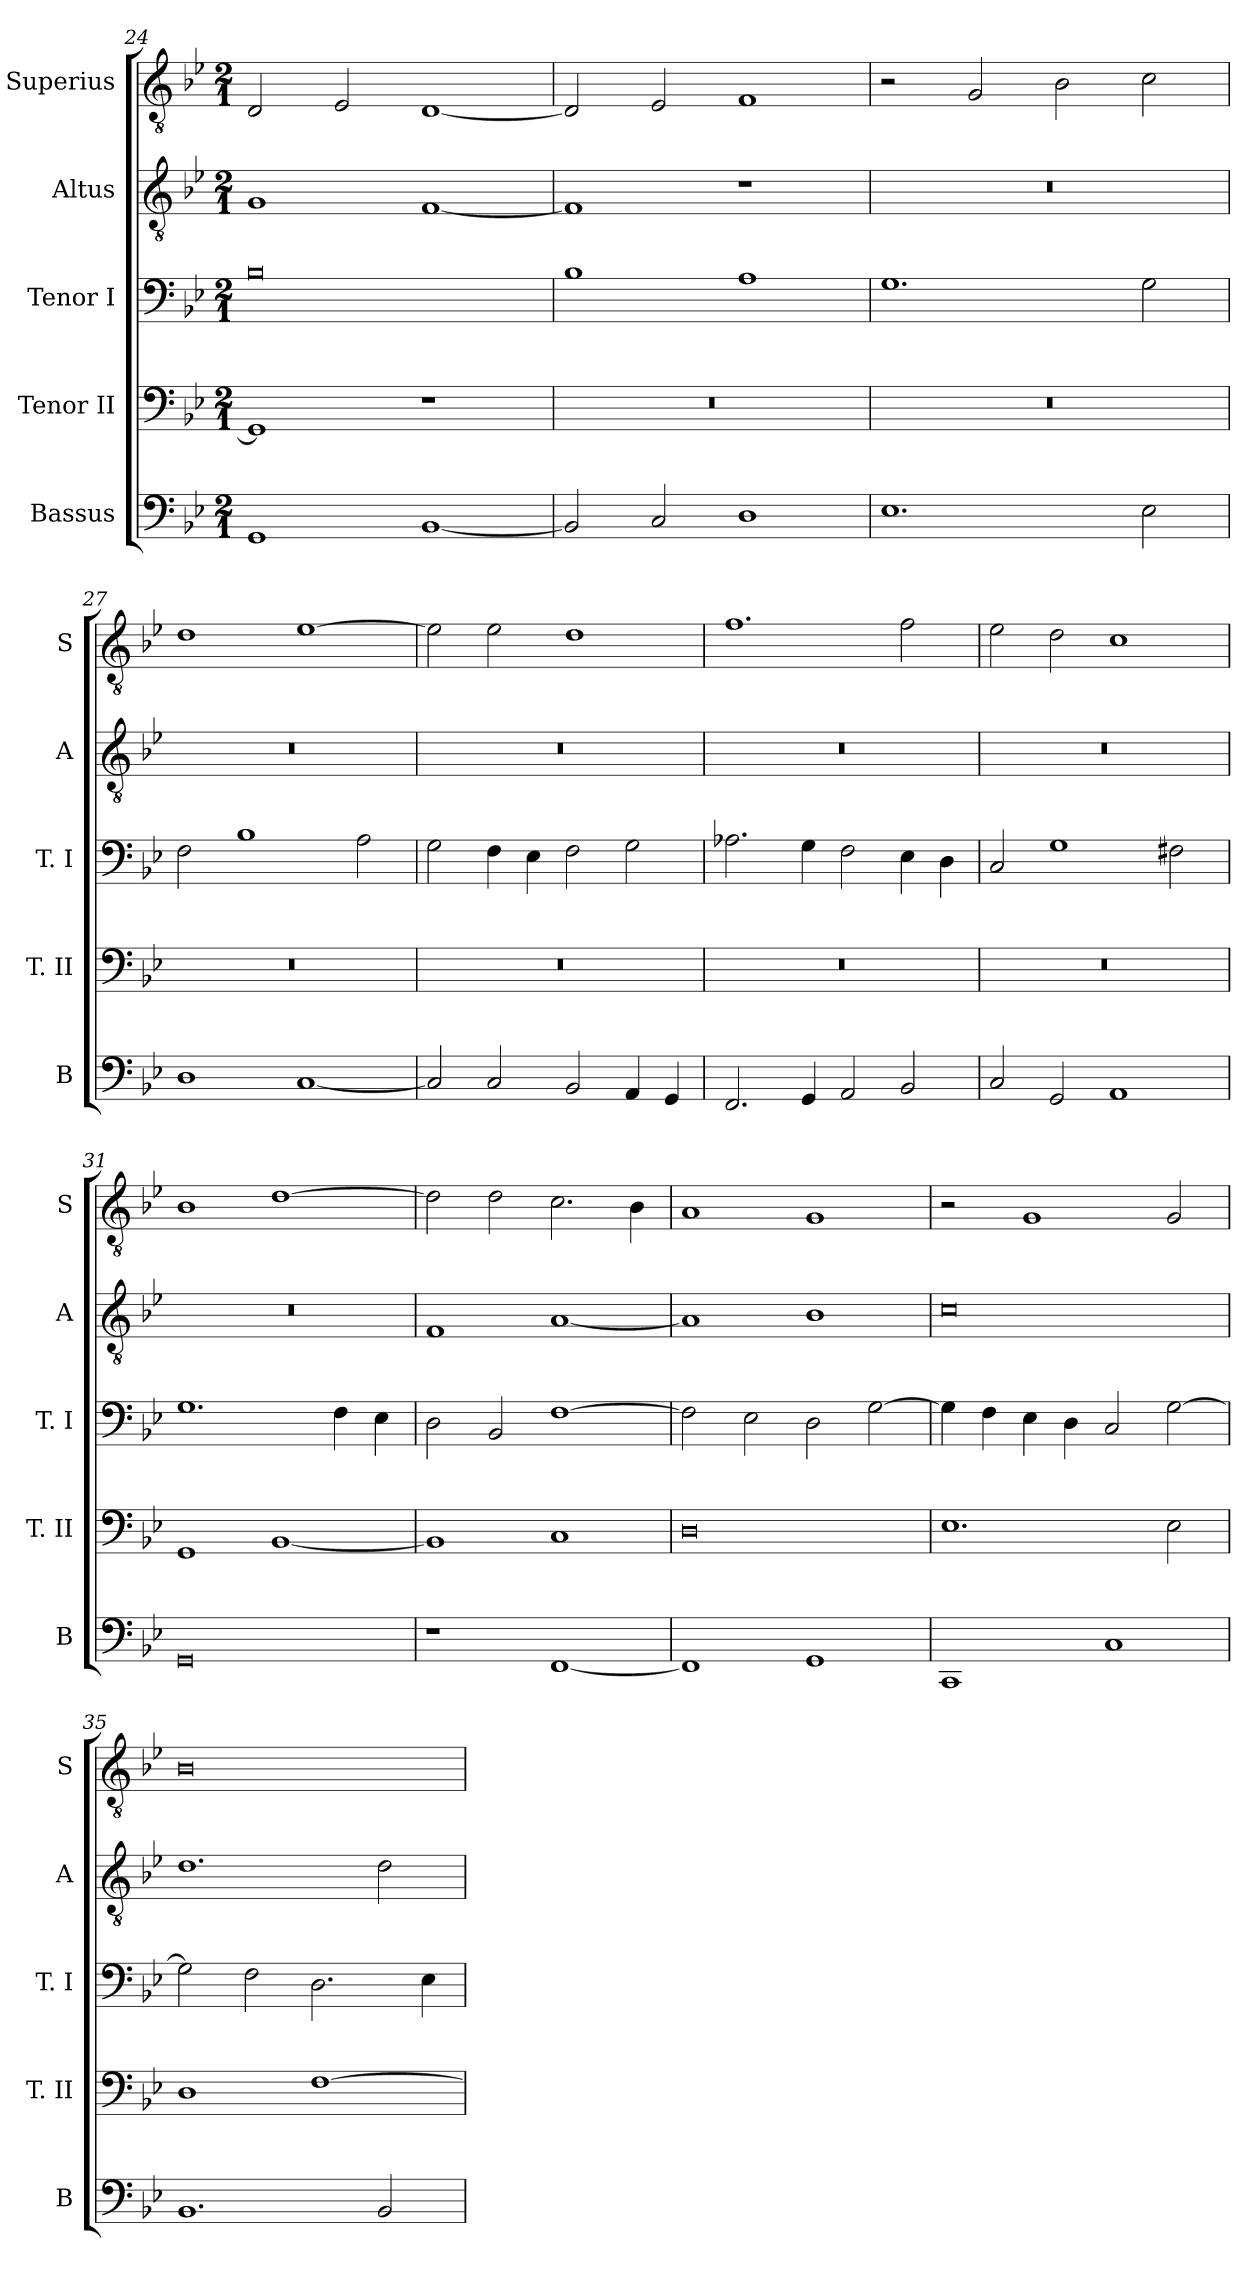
**kern	**kern	**kern	**kern	**kern
*part5	*part4	*part3	*part2	*part1
*staff5	*staff4	*staff3	*staff2	*staff1
*I"Bassus	*I"Tenor II	*I"Tenor I	*I"Altus	*I"Superius
*I'B	*I'T. II	*I'T. I	*I'A	*I'S
*clefF4	*clefF4	*clefF4	*clefGv2	*clefGv2
*k[b-e-]	*k[b-e-]	*k[b-e-]	*k[b-e-]	*k[b-e-]
*B-:	*B-:	*B-:	*B-:	*B-:
*M2/1	*M2/1	*M2/1	*M2/1	*M2/1
=24	=24	=24	=24	=24
1GG	1GG]	0B-	1G	2D
.	.	.	.	2E-
[1BB-	1r	.	[1F	[1D
=25	=25	=25	=25	=25
2BB-]	0r	1B-	1F]	2D]
2C	.	.	.	2E-
1D	.	1A	1r	1F
=26	=26	=26	=26	=26
1.E-	0r	1.G	0r	2r
.	.	.	.	2G
.	.	.	.	2B-
2E-	.	2G	.	2c
=27	=27	=27	=27	=27
1D	0r	2F	0r	1d
.	.	1B-	.	.
[1C	.	.	.	[1e-
.	.	2A	.	.
=28	=28	=28	=28	=28
2C]	0r	2G	0r	2e-]
2C	.	4F	.	2e-
.	.	4E-	.	.
2BB-	.	2F	.	1d
4AA	.	2G	.	.
4GG	.	.	.	.
=29	=29	=29	=29	=29
2.FF	0r	2.A-X	0r	1.f
4GG	.	4G	.	.
2AA	.	2F	.	.
2BB-	.	4E-	.	2f
.	.	4D	.	.
=30	=30	=30	=30	=30
2C	0r	2C	0r	2e-
2GG	.	1G	.	2d
1AA	.	.	.	1c
.	.	2F#X	.	.
=31	=31	=31	=31	=31
0GG	1GG	1.G	0r	1B-
.	[1BB-	.	.	[1d
.	.	4F	.	.
.	.	4E-	.	.
=32	=32	=32	=32	=32
1r	1BB-]	2D	1F	2d]
.	.	2BB-	.	2d
[1FF	1C	[1F	[1A	2.c
.	.	.	.	4B-
=33	=33	=33	=33	=33
1FF]	0D	2F]	1A]	1A
.	.	2E-	.	.
1GG	.	2D	1B-	1G
.	.	[2G	.	.
=34	=34	=34	=34	=34
1CC	1.E-	4G]	0c	2r
.	.	4F	.	.
.	.	4E-	.	1G
.	.	4D	.	.
1C	.	2C	.	.
.	2E-	[2G	.	2G
=35	=35	=35	=35	=35
1.BB-	1D	2G]	1.d	0B-
.	.	2F	.	.
.	[1F	2.D	.	.
2BB-	.	.	2d	.
.	.	4E-	.	.
=	=	=	=	=
*-	*-	*-	*-	*-
